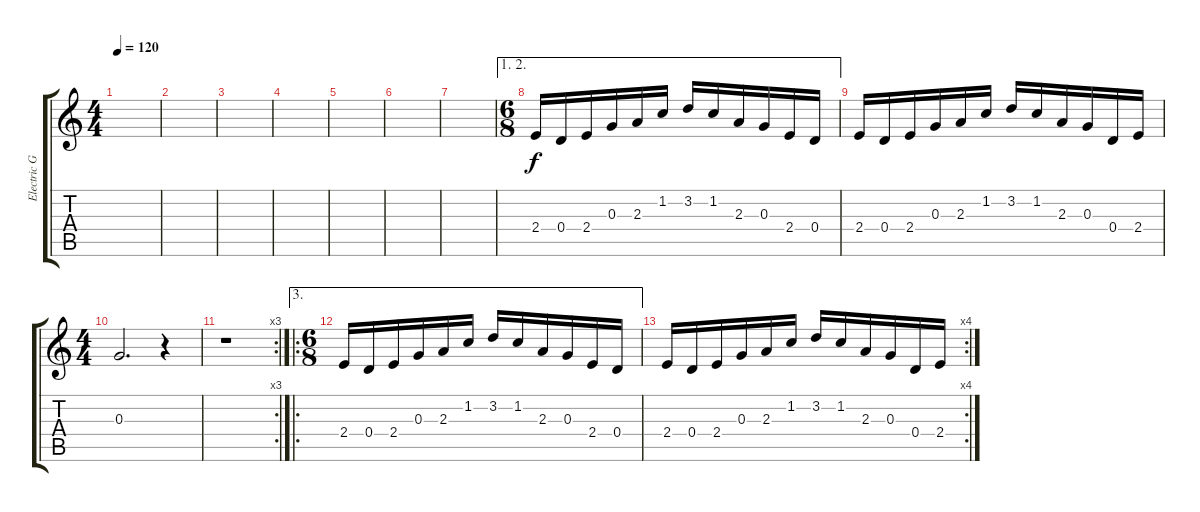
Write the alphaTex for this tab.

\track ("Electric Guitar Clean 6" "Electric G") {instrument electricguitarclean}
\staff {score tabs}
\tuning (E4 B3 G3 D3 A2 E2) {hide}
\ts (4 4)
\tempo 120
\clef g2
\ks c
|
|
|
|
|
|
|
\ae (1 2)
\ts (6 8)
2.4.16 0.4.16 2.4.16 0.3.16 2.3.16 1.2.16 3.2.16 1.2.16 2.3.16 0.3.16 2.4.16 0.4.16 |
2.4.16 0.4.16 2.4.16 0.3.16 2.3.16 1.2.16 3.2.16 1.2.16 2.3.16 0.3.16 0.4.16 2.4.16 |
\ts (4 4)
0.3.2{d} r.4 |
\rc 3
r.1 |
\ae 3
\ro
\ts (6 8)
2.4.16 0.4.16 2.4.16 0.3.16 2.3.16 1.2.16 3.2.16 1.2.16 2.3.16 0.3.16 2.4.16 0.4.16 |
\rc 4
2.4.16 0.4.16 2.4.16 0.3.16 2.3.16 1.2.16 3.2.16 1.2.16 2.3.16 0.3.16 0.4.16 2.4.16
